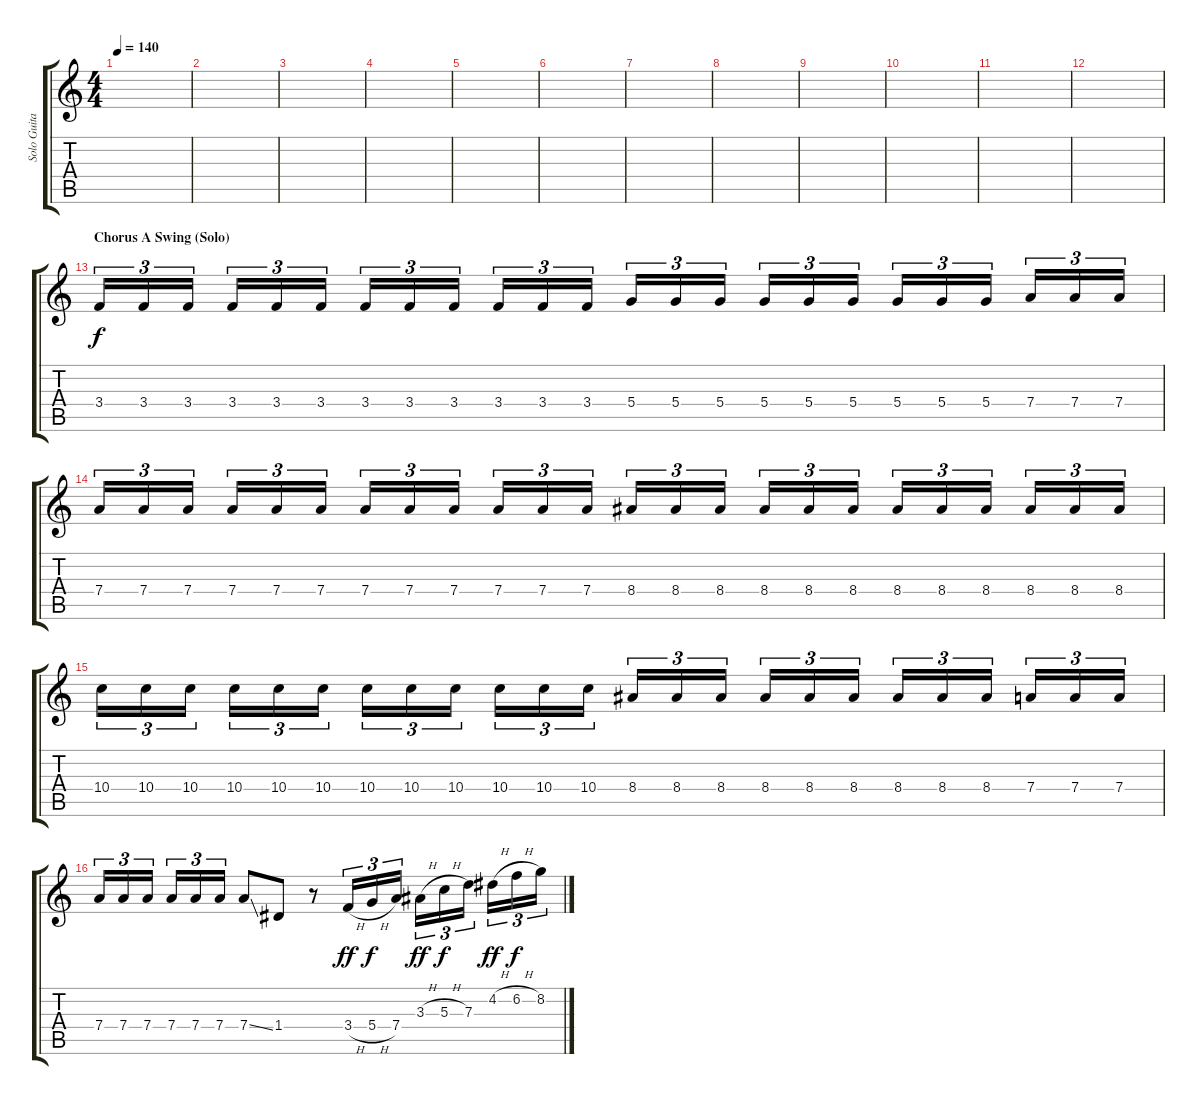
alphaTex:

\track ("Solo Guitar" "Solo Guita") {instrument overdrivenguitar}
\staff {score tabs}
\tuning (E4 B3 G3 D3 A2 E2) {hide}
\ts (4 4)
\tempo 140
\clef g2
\ks c
|
|
|
|
|
|
|
|
|
|
|
|
\section ("" "Chorus A Swing (Solo)")
3.4.16{tu (3 2) volume 13} 3.4.16{tu (3 2)} 3.4.16{tu (3 2)} 3.4.16{tu (3 2)} 3.4.16{tu (3 2)} 3.4.16{tu (3 2)} 3.4.16{tu (3 2)} 3.4.16{tu (3 2)} 3.4.16{tu (3 2)} 3.4.16{tu (3 2)} 3.4.16{tu (3 2)} 3.4.16{tu (3 2)} 5.4.16{tu (3 2)} 5.4.16{tu (3 2)} 5.4.16{tu (3 2)} 5.4.16{tu (3 2)} 5.4.16{tu (3 2)} 5.4.16{tu (3 2)} 5.4.16{tu (3 2)} 5.4.16{tu (3 2)} 5.4.16{tu (3 2)} 7.4.16{tu (3 2)} 7.4.16{tu (3 2)} 7.4.16{tu (3 2)} |
7.4.16{tu (3 2)} 7.4.16{tu (3 2)} 7.4.16{tu (3 2)} 7.4.16{tu (3 2)} 7.4.16{tu (3 2)} 7.4.16{tu (3 2)} 7.4.16{tu (3 2)} 7.4.16{tu (3 2)} 7.4.16{tu (3 2)} 7.4.16{tu (3 2)} 7.4.16{tu (3 2)} 7.4.16{tu (3 2)} 8.4.16{tu (3 2)} 8.4.16{tu (3 2)} 8.4.16{tu (3 2)} 8.4.16{tu (3 2)} 8.4.16{tu (3 2)} 8.4.16{tu (3 2)} 8.4.16{tu (3 2)} 8.4.16{tu (3 2)} 8.4.16{tu (3 2)} 8.4.16{tu (3 2)} 8.4.16{tu (3 2)} 8.4.16{tu (3 2)} |
10.4.16{tu (3 2)} 10.4.16{tu (3 2)} 10.4.16{tu (3 2)} 10.4.16{tu (3 2)} 10.4.16{tu (3 2)} 10.4.16{tu (3 2)} 10.4.16{tu (3 2)} 10.4.16{tu (3 2)} 10.4.16{tu (3 2)} 10.4.16{tu (3 2)} 10.4.16{tu (3 2)} 10.4.16{tu (3 2)} 8.4.16{tu (3 2)} 8.4.16{tu (3 2)} 8.4.16{tu (3 2)} 8.4.16{tu (3 2)} 8.4.16{tu (3 2)} 8.4.16{tu (3 2)} 8.4.16{tu (3 2)} 8.4.16{tu (3 2)} 8.4.16{tu (3 2)} 7.4.16{tu (3 2)} 7.4.16{tu (3 2)} 7.4.16{tu (3 2)} |
7.4.16{tu (3 2)} 7.4.16{tu (3 2)} 7.4.16{tu (3 2)} 7.4.16{tu (3 2)} 7.4.16{tu (3 2)} 7.4.16{tu (3 2)} 7.4{ss}.8 1.4.8 r.8 3.4{h}.16{tu (3 2) dy ff} 5.4{h}.16{tu (3 2) dy f} 7.4.16{tu (3 2)} 3.3{h}.16{tu (3 2) dy ff} 5.3{h}.16{tu (3 2) dy f} 7.3.16{tu (3 2)} 4.2{h}.16{tu (3 2) dy ff} 6.2{h}.16{tu (3 2) dy f} 8.2.16{tu (3 2)}
